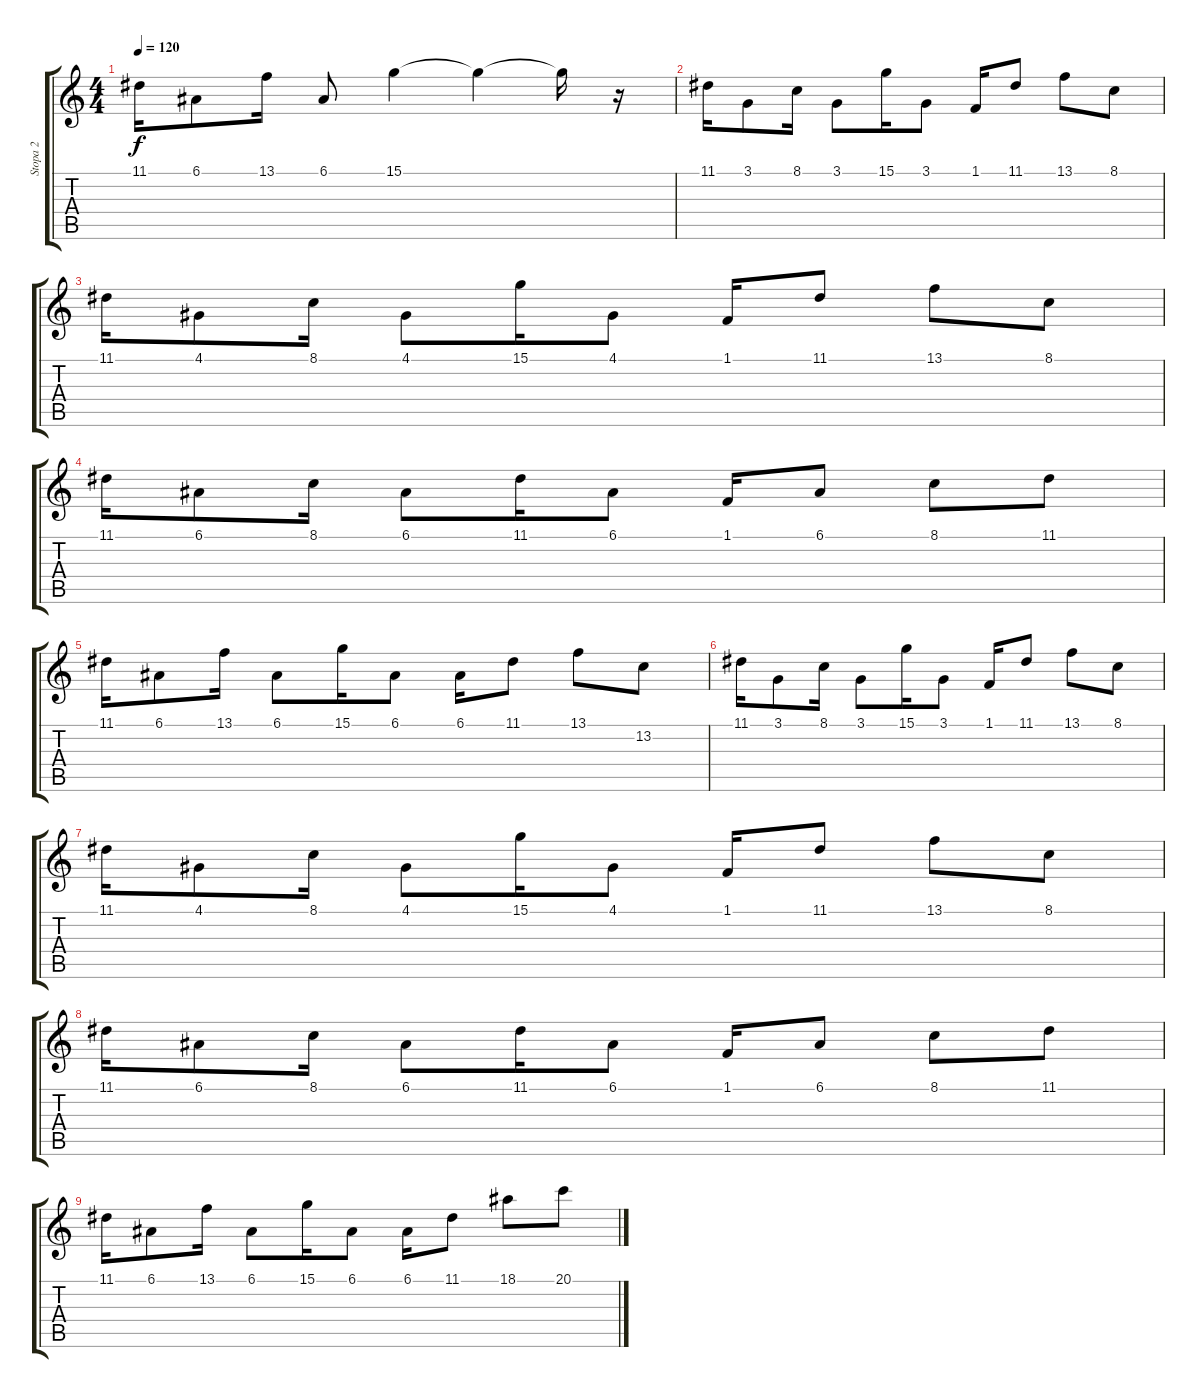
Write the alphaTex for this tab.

\track ("Stopa 2" "Stopa 2") {instrument lead2sawtooth}
\staff {score tabs}
\tuning (E4 B3 G3 D3 A2 E2) {hide}
\ts (4 4)
\tempo 120
\clef g2
\ks c
11.1.16{dy f} 6.1.8 13.1.16 6.1.8 15.1.4{volume 10} 15.1{t}.4{volume 13} 15.1{t}.16 r.16 |
11.1.16 3.1.8 8.1.16 3.1.8 15.1.16 3.1.8 1.1.16 11.1.8 13.1.8 8.1.8 |
11.1.16 4.1.8 8.1.16 4.1.8 15.1.16 4.1.8 1.1.16 11.1.8 13.1.8 8.1.8 |
11.1.16 6.1.8 8.1.16 6.1.8 11.1.16 6.1.8 1.1.16 6.1.8 8.1.8 11.1.8 |
11.1.16 6.1.8 13.1.16 6.1.8 15.1.16 6.1.8 6.1.16 11.1.8 13.1.8 13.2.8 |
11.1.16 3.1.8 8.1.16 3.1.8 15.1.16 3.1.8 1.1.16 11.1.8 13.1.8 8.1.8 |
11.1.16 4.1.8 8.1.16 4.1.8 15.1.16 4.1.8 1.1.16 11.1.8 13.1.8 8.1.8 |
11.1.16 6.1.8 8.1.16 6.1.8 11.1.16 6.1.8 1.1.16 6.1.8 8.1.8 11.1.8 |
11.1.16 6.1.8 13.1.16 6.1.8 15.1.16 6.1.8 6.1.16 11.1.8 18.1.8 20.1.8
